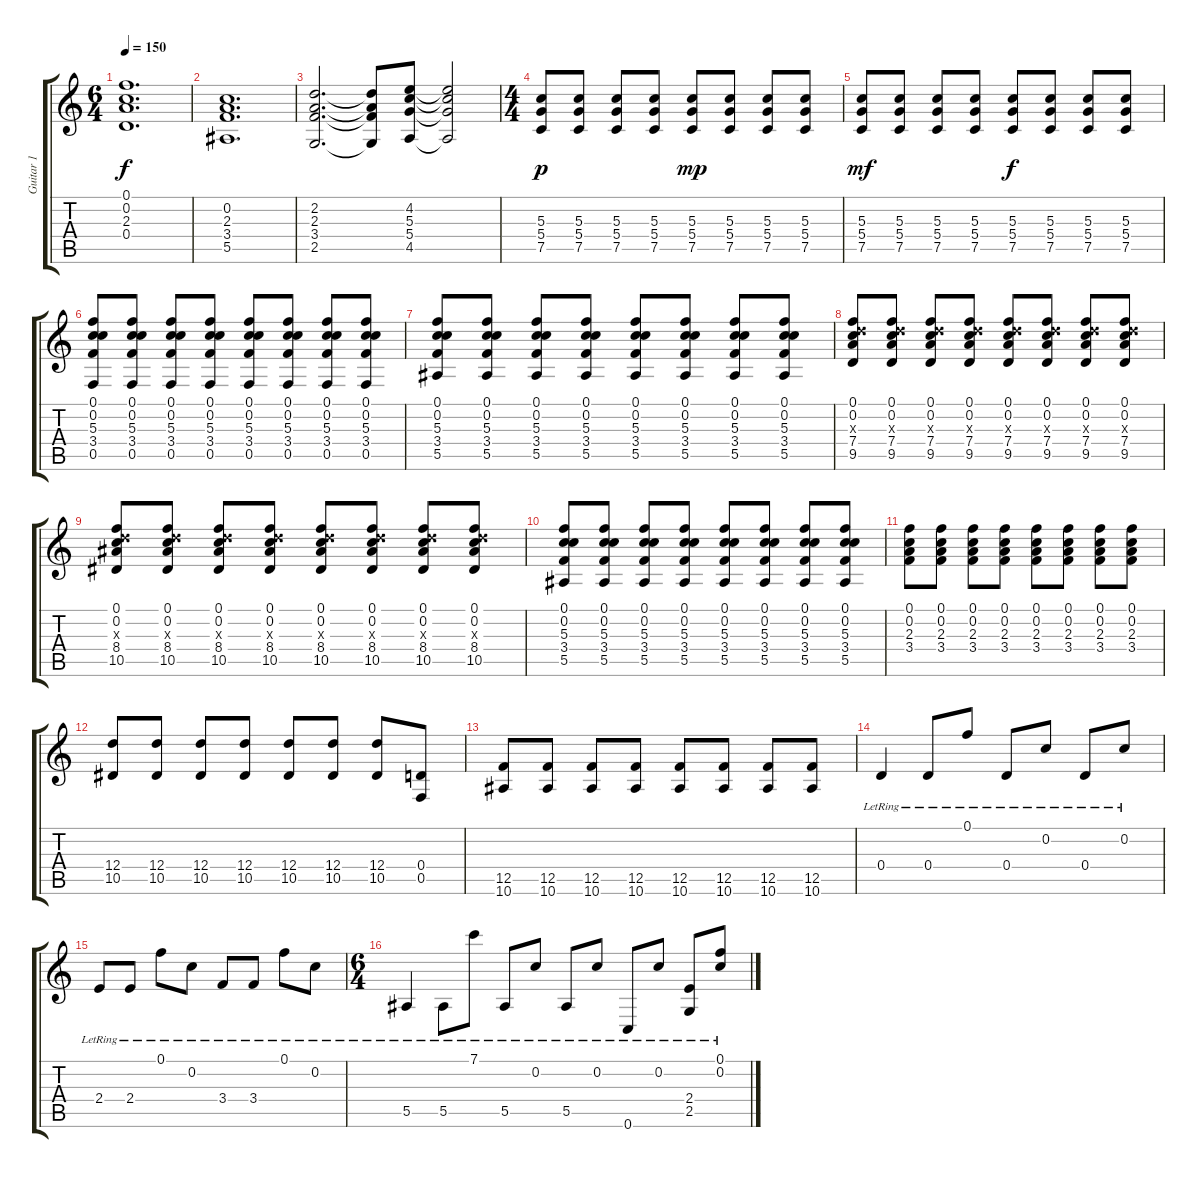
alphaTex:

\track ("Guitar 1" "Guitar 1") {instrument overdrivenguitar}
\staff {score tabs}
\tuning (F4 C4 G3 D3 F2 C2) {hide}
\ts (6 4)
\tempo 150
\clef g2
\ks c
(0.1 0.2 2.3 0.4).1{d dy f instrument electricguitarclean} |
(0.2 2.3 3.4 5.5).1{d} |
(2.2 2.3 3.4 2.5).2{d} (2.2{t} 2.3{t} 3.4{t} 2.5{t}).8 (4.2 5.3 5.4 4.5).8 (4.2{t} 5.3{t} 5.4{t} 4.5{t}).2 |
\ts (4 4)
(5.3 5.4 7.5).8{dy p} (5.3 5.4 7.5).8 (5.3 5.4 7.5).8 (5.3 5.4 7.5).8 (5.3 5.4 7.5).8{dy mp} (5.3 5.4 7.5).8 (5.3 5.4 7.5).8 (5.3 5.4 7.5).8 |
(5.3 5.4 7.5).8{dy mf} (5.3 5.4 7.5).8 (5.3 5.4 7.5).8 (5.3 5.4 7.5).8 (5.3 5.4 7.5).8{dy f} (5.3 5.4 7.5).8 (5.3 5.4 7.5).8 (5.3 5.4 7.5).8 |
(0.1 0.2 5.3 3.4 0.5).8 (0.1 0.2 5.3 3.4 0.5).8 (0.1 0.2 5.3 3.4 0.5).8 (0.1 0.2 5.3 3.4 0.5).8 (0.1 0.2 5.3 3.4 0.5).8 (0.1 0.2 5.3 3.4 0.5).8 (0.1 0.2 5.3 3.4 0.5).8 (0.1 0.2 5.3 3.4 0.5).8 |
(0.1 0.2 5.3 3.4 5.5).8 (0.1 0.2 5.3 3.4 5.5).8 (0.1 0.2 5.3 3.4 5.5).8 (0.1 0.2 5.3 3.4 5.5).8 (0.1 0.2 5.3 3.4 5.5).8 (0.1 0.2 5.3 3.4 5.5).8 (0.1 0.2 5.3 3.4 5.5).8 (0.1 0.2 5.3 3.4 5.5).8 |
(0.1 0.2 7.3{x} 7.4 9.5).8 (0.1 0.2 7.3{x} 7.4 9.5).8 (0.1 0.2 7.3{x} 7.4 9.5).8 (0.1 0.2 7.3{x} 7.4 9.5).8 (0.1 0.2 7.3{x} 7.4 9.5).8 (0.1 0.2 7.3{x} 7.4 9.5).8 (0.1 0.2 7.3{x} 7.4 9.5).8 (0.1 0.2 7.3{x} 7.4 9.5).8 |
(0.1 0.2 7.3{x} 8.4 10.5).8 (0.1 0.2 7.3{x} 8.4 10.5).8 (0.1 0.2 7.3{x} 8.4 10.5).8 (0.1 0.2 7.3{x} 8.4 10.5).8 (0.1 0.2 7.3{x} 8.4 10.5).8 (0.1 0.2 7.3{x} 8.4 10.5).8 (0.1 0.2 7.3{x} 8.4 10.5).8 (0.1 0.2 7.3{x} 8.4 10.5).8 |
(0.1 0.2 5.3 3.4 5.5).8 (0.1 0.2 5.3 3.4 5.5).8 (0.1 0.2 5.3 3.4 5.5).8 (0.1 0.2 5.3 3.4 5.5).8 (0.1 0.2 5.3 3.4 5.5).8 (0.1 0.2 5.3 3.4 5.5).8 (0.1 0.2 5.3 3.4 5.5).8 (0.1 0.2 5.3 3.4 5.5).8 |
(0.1 0.2 2.3 3.4).8 (0.1 0.2 2.3 3.4).8 (0.1 0.2 2.3 3.4).8 (0.1 0.2 2.3 3.4).8 (0.1 0.2 2.3 3.4).8 (0.1 0.2 2.3 3.4).8 (0.1 0.2 2.3 3.4).8 (0.1 0.2 2.3 3.4).8 |
(12.4 10.5).8 (12.4 10.5).8 (12.4 10.5).8 (12.4 10.5).8 (12.4 10.5).8 (12.4 10.5).8 (12.4 10.5).8 (0.4 0.5).8 |
(12.5 10.6).8 (12.5 10.6).8 (12.5 10.6).8 (12.5 10.6).8 (12.5 10.6).8 (12.5 10.6).8 (12.5 10.6).8 (12.5 10.6).8 |
0.4{lr}.4 0.4{lr}.8 0.1{lr}.8 0.4{lr}.8 0.2{lr}.8 0.4{lr}.8 0.2{lr}.8 |
2.4{lr}.8 2.4{lr}.8 0.1{lr}.8 0.2{lr}.8 3.4{lr}.8 3.4{lr}.8 0.1{lr}.8 0.2{lr}.8 |
\ts (6 4)
5.5{lr}.4 5.5{lr}.8 7.1{lr}.8 5.5{lr}.8 0.2{lr}.8 5.5{lr}.8 0.2{lr}.8 0.6{lr}.8 0.2{lr}.8 (2.4{lr} 2.5{lr}).8 (0.1{lr} 0.2{lr}).8
